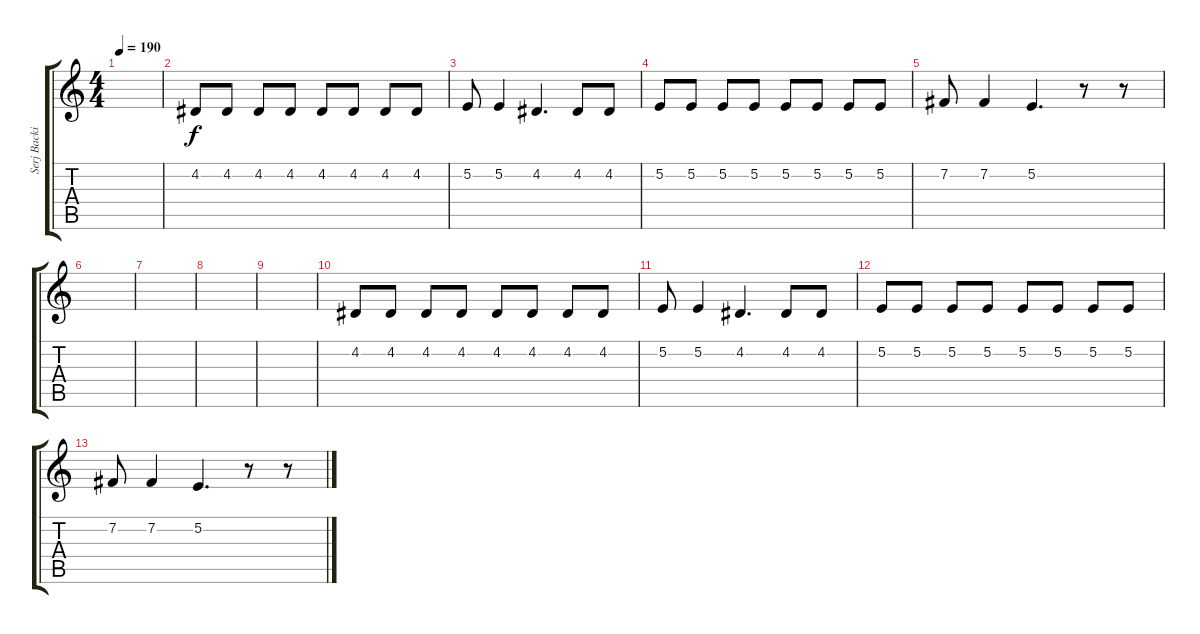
\track ("Serj Backing Vox" "Serj Backi") {instrument bassoon}
\staff {score tabs}
\tuning (E4 B3 G3 D3 A2 E2) {hide}
\ts (4 4)
\tempo 190
\clef g2
\ks c
|
4.2.8 4.2.8 4.2.8 4.2.8 4.2.8 4.2.8 4.2.8 4.2.8 |
5.2.8 5.2.4 4.2.4{d} 4.2.8 4.2.8 |
5.2.8 5.2.8 5.2.8 5.2.8 5.2.8 5.2.8 5.2.8 5.2.8 |
7.2.8 7.2.4 5.2.4{d} r.8 r.8 |
|
|
|
|
4.2.8 4.2.8 4.2.8 4.2.8 4.2.8 4.2.8 4.2.8 4.2.8 |
5.2.8 5.2.4 4.2.4{d} 4.2.8 4.2.8 |
5.2.8 5.2.8 5.2.8 5.2.8 5.2.8 5.2.8 5.2.8 5.2.8 |
7.2.8 7.2.4 5.2.4{d} r.8 r.8
